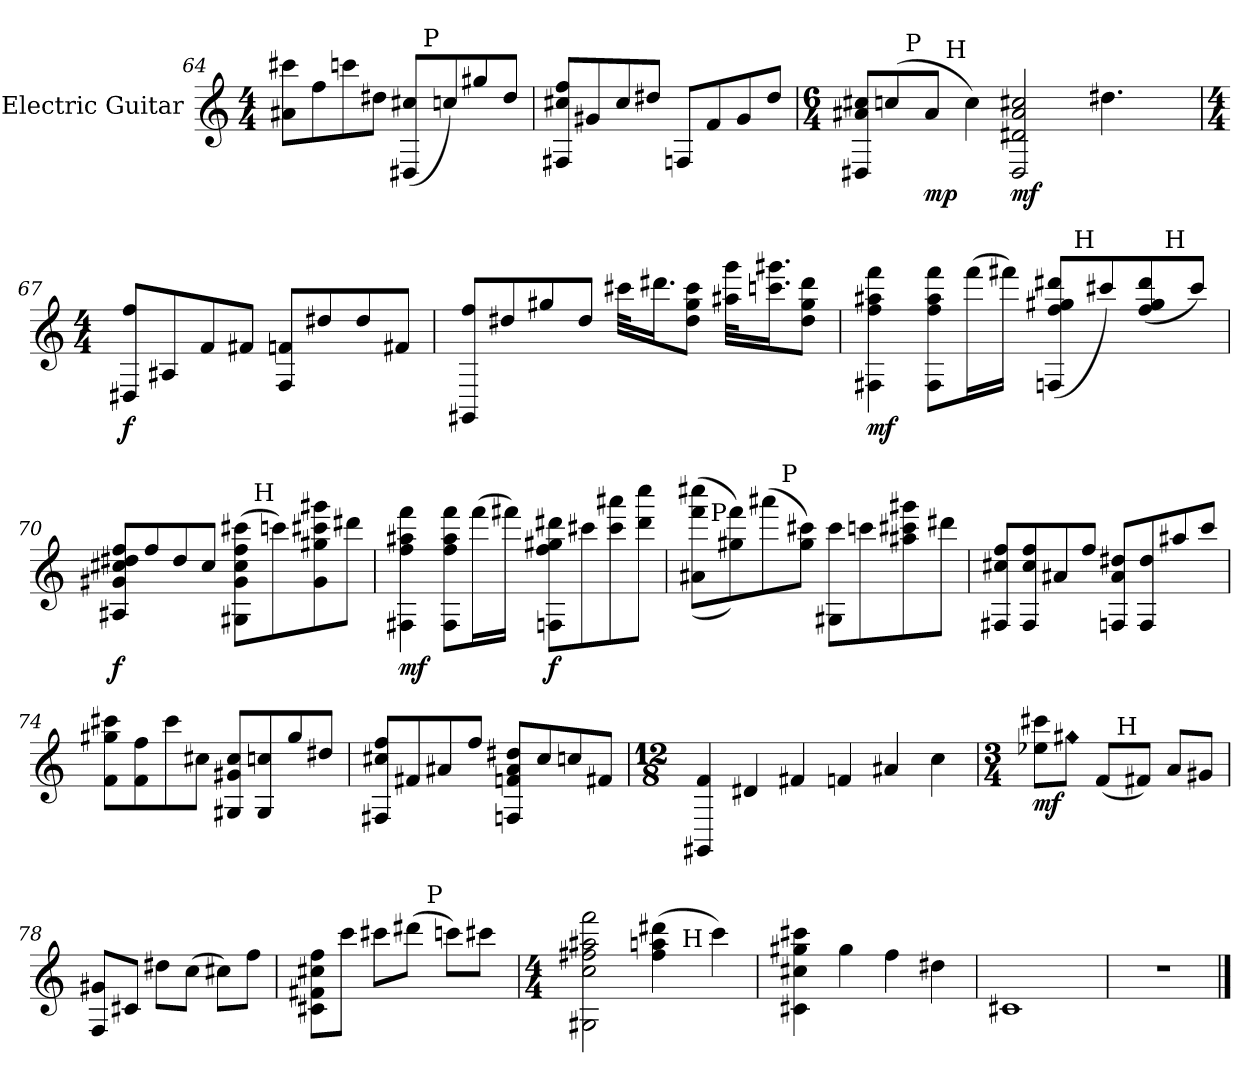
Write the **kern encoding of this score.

**kern	**dynam
*part1	*part1
*staff1	*staff1
*I"Electric Guitar	*
*clefG2	*
*ITrd7c12	*
*k[]	*
*C:	*
*M4/4	*
=64	=64
*^	*
8A#X\ 8cc#X\L	2ryy	.
8f\	.	.
8ccn\	.	.
8d#X\J	.	.
(8DD#X/ 8c#X/L	16ryy	.
!	!LO:TX:a:t=P	!
.	4..ryy	.
8cn/)	.	.
8g#X/	.	.
8d#/J	.	.
*v	*v	*
=65	=65
*MM99	*
8FF#X/ 8c#X/ 8f/L	.
8G#X/	.
8c#/	.
8d#X/J	.
8FFn/L	.
8F/	.
8G#/	.
8d#/J	.
!!LO:LB:g=z
=66	=66
*M6/4	*
*MM102	*
*^	*
*	*^	*
*	*	*^	*
8DD#X/ 8A#X/ 8c#X/L	8.ryy	4ryy	2.ryy	.
(8cn/	.	.	.	.
!	!LO:TX:a:t=P	!	!	!
.	1ryy	.	.	.
!	!	!	!	!LO:DY:b
8A#/J	.	16ryy	.	mp
!	!	!LO:TX:a:t=H	!	!
.	.	1ryy	.	.
4c\)	.	.	.	.
!	!	!	!	!LO:DY:b
2DD#/ 2D#X/ 2A#/ 2c#X/	.	.	.	mf
*MM120	*	*	*	*
.	.	.	2.ryy	.
4.d#X\	.	.	.	.
.	4ryy	.	.	.
.	.	8.ryy	.	.
.	16ryy	.	.	.
*v	*v	*v	*v	*
=67	=67
*M4/4	*
*MM99	*
*^	*
*	*^	*
*	*	*^	*
!	!	!	!	!LO:DY:b
*v	*v	*v	*v	*
8DD#X/ 8f/L	f
8AA#X/	.
8F/	.
8F#X/J	.
8FF/ 8Fn/L	.
8d#X/	.
8d#/	.
8F#X/J	.
=68	=68
*MM101	*
8GGG#X/ 8f/L	.
8d#X/	.
8g#X/	.
8d#/J	.
32cc#X\KLL	.
16.dd#X\J	.
8d#\ 8g#\ 8cc#\J	.
32a#X\ 32gg\KLL	.
16.ccn\ 16.gg#X\J	.
8d#\ 8g#\ 8dd#\J	.
!!LO:LB:g=z
=69	=69
!	!LO:DY:b
*^	*
*	*^	*
4FF#X\ 4f\ 4a#X\ 4ff\	2ryy	2ryy	mf
8FF#\ 8f\ 8a#\ 8ff\L	.	.	.
(16ff\L	.	.	.
16ff#X\JJ)	.	.	.
(8FFn/ 8f/ 8g#X/ 8dd#X/L	16ryy	4ryy	.
!	!LO:TX:a:t=H	!	!
.	4..ryy	.	.
8cc#X/)	.	.	.
(8f/ 8g#/ 8dd#/	.	16ryy	.
!	!	!LO:TX:a:t=H	!
.	.	8.ryy	.
8cc#/J)	.	.	.
*v	*v	*v	*
=70	=70
*MM100	*
*^	*
*	*^	*
!	!	!	!LO:DY:b
*	*v	*v	*
8AA#X/ 8G#X/ 8c#X/ 8d#X/ 8f/L	2ryy	f
8f/	.	.
8d#/	.	.
8c#/J	.	.
(8GG#X\ 8G#\ 8c#\ 8f\ 8cc#X\L	16ryy	.
!	!LO:TX:a:t=H	!
.	4..ryy	.
8ccn\)	.	.
8G#\ 8g#X\ 8cc#X\ 8gg#X\	.	.
8dd#X\J	.	.
!!LO:LB:g=z	!!
=71	=71	=71
!	!	!LO:DY:b
*v	*v	*
4FF#X\ 4f\ 4a#X\ 4ff\	mf
8FF#\ 8f\ 8a#\ 8ff\L	.
(16ff\L	.
16ff#X\JJ)	.
!	!LO:DY:b
8FFn\ 8f\ 8g#X\ 8dd#X\L	f
8cc#X\	.
8cc#\ 8aa#X\	.
8dd#\ 8ccc\J	.
=72	=72
*^	*
*	*^	*
((8A#X\ 8ff\ 8ccc#X\L	16ryy	4ryy	.
!	!LO:TX:a:t=P	!	!
.	2...ryy	.	.
8g#X\ 8ff\))	.	.	.
(8aa#X\	.	16ryy	.
!	!	!LO:TX:a:t=P	!
.	.	2ryy	.
8g#\ 8cc#X\J)	.	.	.
8GG#X\ 8cc#\L	.	.	.
8ccn\	.	.	.
8a#X\ 8cc#X\ 8gg#X\	.	.	.
.	.	8.ryy	.
8dd#X\J	.	.	.
*v	*v	*v	*
=73	=73
8FF#X/ 8c#X/ 8f/L	.
8FF#/ 8c#/ 8f/	.
8A#X/	.
8f/J	.
8FFn/ 8A#/ 8d#X/L	.
8FF/ 8d#/	.
8a#X/	.
8cc/J	.
!!LO:LB:g=z
=74	=74
8F\ 8g#X\ 8cc#X\L	.
8F\ 8f\	.
8cc#\	.
8c#X\J	.
8GG#X/ 8G#X/ 8c#/L	.
8GG#/ 8cn/	.
8g#/	.
8d#X/J	.
=75	=75
*MM96	*
8FF#X/ 8c#X/ 8f/L	.
8F#X/	.
8A#X/	.
8f/J	.
*MM89	*
8FFn/ 8Fn/ 8A#/ 8d#X/L	.
8c#/	.
8cn/	.
8F#X/J	.
=76	=76
*M12/8	*
*MM99	*
4GGG#X/ 4F/	.
4D#X/	.
4F#X/	.
4Fn/	.
4A#X/	.
4c\	.
!!LO:LB:g=z
=77	=77
*M3/4	*
*MM99	*
!LO:N:n=1:head=diamond	!
!LO:N:n=2:head=diamond	!LO:DY:b
*^	*
8e-X\ 8cc#X\L	4ryy	mf
!LO:N:head=diamond	!	!
8g#X\J	.	.
(8F/L	16ryy	.
!	!LO:TX:a:t=H	!
.	4..ryy	.
8F#X/J)	.	.
8A/L	.	.
8G#X/J	.	.
*v	*v	*
=78	=78
8FF/ 8G#X/L	.
8C#X/J	.
8d#X\L	.
(8c\J	.
8c#X\L)	.
8f\J	.
=79	=79
*^	*
8C#X\ 8F#X\ 8c#X\ 8f\L	4..ryy	.
8cc\J	.	.
8cc#X\L	.	.
(8dd#X\J	.	.
!	!LO:TX:a:t=P	!
.	4ryy	.
8ccn\L)	.	.
8cc#X\J	.	.
.	16ryy	.
=80	=80	=80
*M4/4	*	*
*MM85	*	*
2GG#X\ 2c\ 2f#X\ 2a#X\ 2ff\	2ryy	.
*MM92	*	*
(4f#\ 4an\ 4dd#X\	8ryy	.
!	!LO:TX:a:t=H	!
.	4.ryy	.
*MM70	*	*
4cc\)	.	.
*v	*v	*
!!LO:LB:g=z
=81	=81
*MM62	*
4C#X\ 4c#X\ 4g#X\ 4cc#X\	.
*MM77	*
4g#\	.
*MM80	*
4f\	.
4d#X\	.
=82	=82
*MM78	*
1C#X	.
=83	=83
1r	.
==	==
*-	*-
